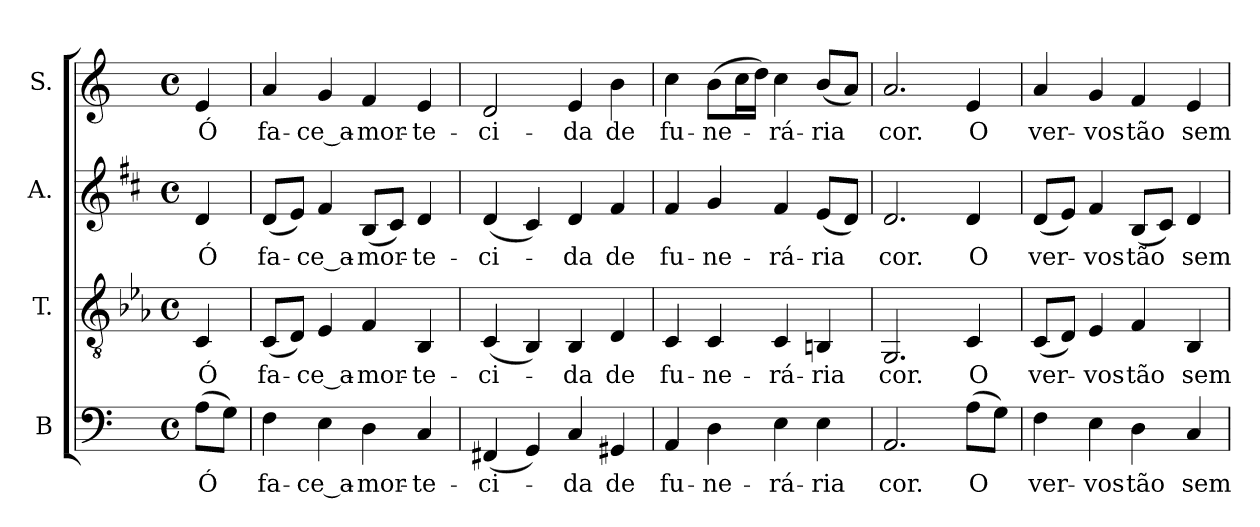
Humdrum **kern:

**kern	**text	**kern	**text	**kern	**text	**kern	**text
*part4	*part4	*part3	*part3	*part2	*part2	*part1	*part1
*staff4	*staff4	*staff3	*staff3	*staff2	*staff2	*staff1	*staff1
*I"B	*	*I"T.	*	*I"A.	*	*I"S.	*
!!LO:PB:g=z
*clefF4	*	*clefGv2	*	*clefG2	*	*clefG2	*
*	*	*ITrd2c3	*	*ITrd1c2	*	*	*
*k[]	*	*k[]	*	*k[]	*	*k[]	*
*a:	*	*a:	*	*a:	*	*a:	*
*M4/4	*	*M4/4	*	*M4/4	*	*M4/4	*
*met(c)	*	*met(c)	*	*met(c)	*	*met(c)	*
*MM64	*	*MM64	*	*MM64	*	*MM64	*
=	=	=	=	=	=	=	=
!	!LO:LY:b:color=#000000	!	!	!	!	!	!
!	!	!	!LO:LY:b:color=#000000	!	!	!	!
!	!	!	!	!	!LO:LY:b:color=#000000	!	!
!	!	!	!	!	!	!	!LO:LY:b:color=#000000
(8Ai\L	Ó	4AAi/	Ó	4ci/	Ó	4ei/	Ó
8Gi\J)	.	.	.	.	.	.	.
=1	=1	=1	=1	=1	=1	=1	=1
!	!LO:LY:b:color=#000000	!	!	!	!	!	!
!	!	!	!LO:LY:b:color=#000000	!	!	!	!
!	!	!	!	!	!LO:LY:b:color=#000000	!	!
!	!	!	!	!	!	!	!LO:LY:b:color=#000000
4Fi\	fa-	(8AAi/L	fa-	(8ci/L	fa-	4ai/	fa-
.	.	8BBi/J)	.	8di/J)	.	.	.
!	!LO:LY:b:color=#000000	!	!	!	!	!	!
!	!	!	!LO:LY:b:color=#000000	!	!	!	!
!	!	!	!	!	!LO:LY:b:color=#000000	!	!
!	!	!	!	!	!	!	!LO:LY:b:color=#000000
4Ei\	-ce_a-	4Ci/	-ce_a-	4ei/	-ce_a-	4gi/	-ce_a-
!	!LO:LY:b:color=#000000	!	!	!	!	!	!
!	!	!	!LO:LY:b:color=#000000	!	!	!	!
!	!	!	!	!	!LO:LY:b:color=#000000	!	!
!	!	!	!	!	!	!	!LO:LY:b:color=#000000
4Di\	-mor-	4Di/	-mor-	(8Ai/L	-mor-	4fi/	-mor-
.	.	.	.	8Bi/J)	.	.	.
!	!LO:LY:b:color=#000000	!	!	!	!	!	!
!	!	!	!LO:LY:b:color=#000000	!	!	!	!
!	!	!	!	!	!LO:LY:b:color=#000000	!	!
!	!	!	!	!	!	!	!LO:LY:b:color=#000000
4Ci/	-te-	4GGi/	-te-	4ci/	-te-	4ei/	-te-
=2	=2	=2	=2	=2	=2	=2	=2
!	!LO:LY:b:color=#000000	!	!	!	!	!	!
!	!	!	!LO:LY:b:color=#000000	!	!	!	!
!	!	!	!	!	!LO:LY:b:color=#000000	!	!
!	!	!	!	!	!	!	!LO:LY:b:color=#000000
(4FF#Xi/	-ci-	(4AAi/	-ci-	(4ci/	-ci-	2di/	-ci-
4GGi/)	.	4GGi/)	.	4Bi/)	.	.	.
!	!LO:LY:b:color=#000000	!	!	!	!	!	!
!	!	!	!LO:LY:b:color=#000000	!	!	!	!
!	!	!	!	!	!LO:LY:b:color=#000000	!	!
!	!	!	!	!	!	!	!LO:LY:b:color=#000000
4Ci/	-da	4GGi/	-da	4ci/	-da	4ei/	-da
!	!LO:LY:b:color=#000000	!	!	!	!	!	!
!	!	!	!LO:LY:b:color=#000000	!	!	!	!
!	!	!	!	!	!LO:LY:b:color=#000000	!	!
!	!	!	!	!	!	!	!LO:LY:b:color=#000000
4GG#Xi/	de	4BBi/	de	4ei/	de	4bi\	de
=3	=3	=3	=3	=3	=3	=3	=3
!	!LO:LY:b:color=#000000	!	!	!	!	!	!
!	!	!	!LO:LY:b:color=#000000	!	!	!	!
!	!	!	!	!	!LO:LY:b:color=#000000	!	!
!	!	!	!	!	!	!	!LO:LY:b:color=#000000
4AAi/	fu-	4AAi/	fu-	4ei/	fu-	4cci\	fu-
!	!LO:LY:b:color=#000000	!	!	!	!	!	!
!	!	!	!LO:LY:b:color=#000000	!	!	!	!
!	!	!	!	!	!LO:LY:b:color=#000000	!	!
!	!	!	!	!	!	!	!LO:LY:b:color=#000000
4Di\	-ne-	4AAi/	-ne-	4fi/	-ne-	(8bi\L	-ne-
.	.	.	.	.	.	16cci\L	.
.	.	.	.	.	.	16ddi\JJ)	.
!	!LO:LY:b:color=#000000	!	!	!	!	!	!
!	!	!	!LO:LY:b:color=#000000	!	!	!	!
!	!	!	!	!	!LO:LY:b:color=#000000	!	!
!	!	!	!	!	!	!	!LO:LY:b:color=#000000
4Ei\	-rá-	4AAi/	-rá-	4ei/	-rá-	4cci\	-rá-
!	!LO:LY:b:color=#000000	!	!	!	!	!	!
!	!	!	!LO:LY:b:color=#000000	!	!	!	!
!	!	!	!	!	!LO:LY:b:color=#000000	!	!
!	!	!	!	!	!	!	!LO:LY:b:color=#000000
4Ei\	-ria	4GG#Xi/	-ria	(8di/L	-ria	(8bi/L	-ria
.	.	.	.	8ci/J)	.	8ai/J)	.
=4	=4	=4	=4	=4	=4	=4	=4
!	!LO:LY:b:color=#000000	!	!	!	!	!	!
!	!	!	!LO:LY:b:color=#000000	!	!	!	!
!	!	!	!	!	!LO:LY:b:color=#000000	!	!
!	!	!	!	!	!	!	!LO:LY:b:color=#000000
2.AAi/	cor.	2.EEi/	cor.	2.ci/	cor.	2.ai/	cor.
!	!LO:LY:b:color=#000000	!	!	!	!	!	!
!	!	!	!LO:LY:b:color=#000000	!	!	!	!
!	!	!	!	!	!LO:LY:b:color=#000000	!	!
!	!	!	!	!	!	!	!LO:LY:b:color=#000000
(8Ai\L	O	4AAi/	O	4ci/	O	4ei/	O
8Gi\J)	.	.	.	.	.	.	.
=5	=5	=5	=5	=5	=5	=5	=5
!	!LO:LY:b:color=#000000	!	!	!	!	!	!
!	!	!	!LO:LY:b:color=#000000	!	!	!	!
!	!	!	!	!	!LO:LY:b:color=#000000	!	!
!	!	!	!	!	!	!	!LO:LY:b:color=#000000
4Fi\	ver-	(8AAi/L	ver-	(8ci/L	ver-	4ai/	ver-
.	.	8BBi/J)	.	8di/J)	.	.	.
!	!LO:LY:b:color=#000000	!	!	!	!	!	!
!	!	!	!LO:LY:b:color=#000000	!	!	!	!
!	!	!	!	!	!LO:LY:b:color=#000000	!	!
!	!	!	!	!	!	!	!LO:LY:b:color=#000000
4Ei\	-vos	4Ci/	-vos	4ei/	-vos	4gi/	-vos
!	!LO:LY:b:color=#000000	!	!	!	!	!	!
!	!	!	!LO:LY:b:color=#000000	!	!	!	!
!	!	!	!	!	!LO:LY:b:color=#000000	!	!
!	!	!	!	!	!	!	!LO:LY:b:color=#000000
4Di\	tão	4Di/	tão	(8Ai/L	tão	4fi/	tão
.	.	.	.	8Bi/J)	.	.	.
!	!LO:LY:b:color=#000000	!	!	!	!	!	!
!	!	!	!LO:LY:b:color=#000000	!	!	!	!
!	!	!	!	!	!LO:LY:b:color=#000000	!	!
!	!	!	!	!	!	!	!LO:LY:b:color=#000000
4Ci/	sem	4GGi/	sem	4ci/	sem	4ei/	sem
=	=	=	=	=	=	=	=
*-	*-	*-	*-	*-	*-	*-	*-
